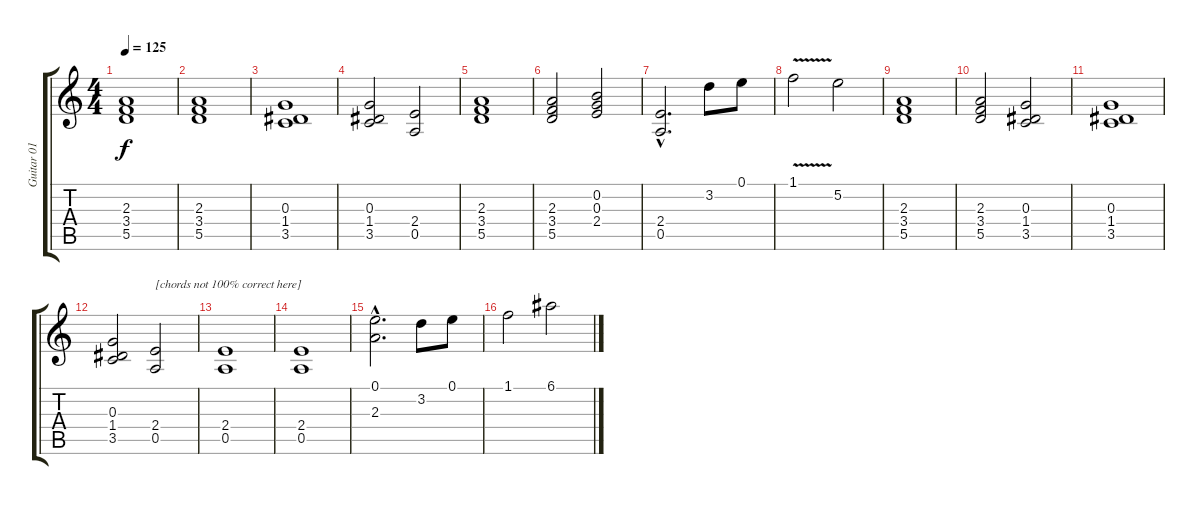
\track ("Guitar 01" "Guitar 01") {instrument distortionguitar}
\staff {score tabs}
\tuning (E4 B3 G3 D3 A2 E2) {hide}
\ts (4 4)
\tempo 125
\clef g2
\ks c
(2.3 3.4 5.5).1{dy f} |
(2.3 3.4 5.5).1 |
(0.3 1.4 3.5).1 |
(0.3 1.4 3.5).2 (2.4 0.5).2 |
(2.3 3.4 5.5).1 |
(2.3 3.4 5.5).2 (0.2 0.3 2.4).2 |
(2.4{hac} 0.5{hac}).2{d} 3.2.8 0.1.8 |
1.1{v}.2 5.2.2 |
(2.3 3.4 5.5).1 |
(2.3 3.4 5.5).2 (0.3 1.4 3.5).2 |
(0.3 1.4 3.5).1 |
(0.3 1.4 3.5).2 (2.4 0.5).2{txt "[chords not 100% correct here]"} |
(2.4 0.5).1 |
(2.4 0.5).1 |
(0.1{hac} 2.3{hac}).2{d} 3.2.8 0.1.8 |
1.1.2 6.1.2
